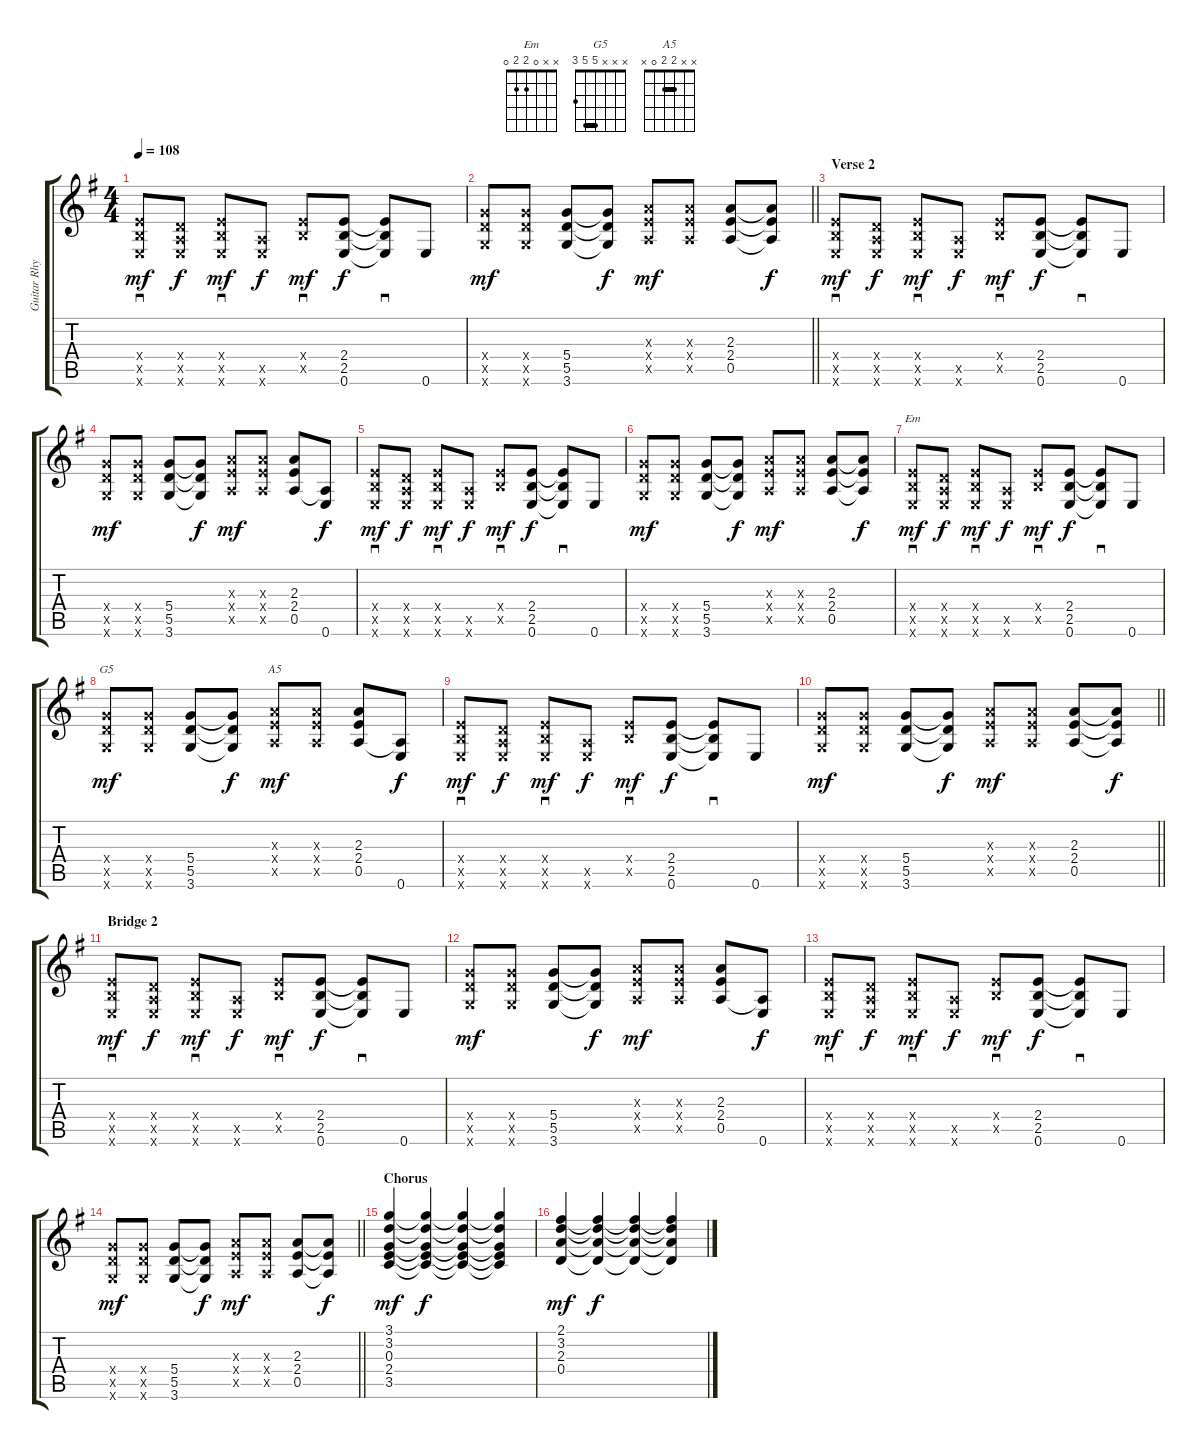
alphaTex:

\track ("Guitar Rhythm" "Guitar Rhy") {instrument distortionguitar}
\staff {score tabs}
\tuning (E4 B3 G3 D3 A2 E2) {hide}
\chord ("Em" x x 0 2 2 0)
\chord ("G5" x x x 5 5 3) {barre 5}
\chord ("A5" x x 2 2 0 x) {barre 2}
\ts (4 4)
\tempo 108
\clef g2
\ks g
(2.4{x} 2.5{x} 0.6{x}).8{sd dy mf} (0.4{x} 0.5{x} 0.6{x}).8{dy f} (2.4{x} 2.5{x} 0.6{x}).8{sd dy mf} (0.5{x} 0.6{x}).8{dy f} (2.4{x} 2.5{x}).8{sd dy mf} (2.4 2.5 0.6).8{dy f} (2.4{t} 2.5{t} 0.6{t}).8{sd} 0.6.8 |
\barLineRight lightlight
(5.4{x} 5.5{x} 3.6{x}).8{dy mf} (5.4{x} 5.5{x} 3.6{x}).8 (5.4 5.5 3.6).8 (5.4{t} 5.5{t} 3.6{t}).8{dy f} (2.3{x} 2.4{x} 0.5{x}).8{dy mf} (2.3{x} 2.4{x} 0.5{x}).8 (2.3 2.4 0.5).8 (2.3{t} 2.4{t} 0.5{t}).8{dy f} |
\section ("" "Verse 2")
(2.4{x} 2.5{x} 0.6{x}).8{sd dy mf} (0.4{x} 0.5{x} 0.6{x}).8{dy f} (2.4{x} 2.5{x} 0.6{x}).8{sd dy mf} (0.5{x} 0.6{x}).8{dy f} (2.4{x} 2.5{x}).8{sd dy mf} (2.4 2.5 0.6).8{dy f} (2.4{t} 2.5{t} 0.6{t}).8{sd} 0.6.8 |
(5.4{x} 5.5{x} 3.6{x}).8{dy mf} (5.4{x} 5.5{x} 3.6{x}).8 (5.4 5.5 3.6).8 (5.4{t} 5.5{t} 3.6{t}).8{dy f} (2.3{x} 2.4{x} 0.5{x}).8{dy mf} (2.3{x} 2.4{x} 0.5{x}).8 (2.3 2.4 0.5).8 (0.5{t} 0.6).8{dy f} |
(2.4{x} 2.5{x} 0.6{x}).8{sd dy mf} (0.4{x} 0.5{x} 0.6{x}).8{dy f} (2.4{x} 2.5{x} 0.6{x}).8{sd dy mf} (0.5{x} 0.6{x}).8{dy f} (2.4{x} 2.5{x}).8{sd dy mf} (2.4 2.5 0.6).8{dy f} (2.4{t} 2.5{t} 0.6{t}).8{sd} 0.6.8 |
(5.4{x} 5.5{x} 3.6{x}).8{dy mf} (5.4{x} 5.5{x} 3.6{x}).8 (5.4 5.5 3.6).8 (5.4{t} 5.5{t} 3.6{t}).8{dy f} (2.3{x} 2.4{x} 0.5{x}).8{dy mf} (2.3{x} 2.4{x} 0.5{x}).8 (2.3 2.4 0.5).8 (2.3{t} 2.4{t} 0.5{t}).8{dy f} |
(2.4{x} 2.5{x} 0.6{x}).8{sd ch "Em" dy mf} (0.4{x} 0.5{x} 0.6{x}).8{dy f} (2.4{x} 2.5{x} 0.6{x}).8{sd dy mf} (0.5{x} 0.6{x}).8{dy f} (2.4{x} 2.5{x}).8{sd dy mf} (2.4 2.5 0.6).8{dy f} (2.4{t} 2.5{t} 0.6{t}).8{sd} 0.6.8 |
(5.4{x} 5.5{x} 3.6{x}).8{ch "G5" dy mf} (5.4{x} 5.5{x} 3.6{x}).8 (5.4 5.5 3.6).8 (5.4{t} 5.5{t} 3.6{t}).8{dy f} (2.3{x} 2.4{x} 0.5{x}).8{ch "A5" dy mf} (2.3{x} 2.4{x} 0.5{x}).8 (2.3 2.4 0.5).8 (0.5{t} 0.6).8{dy f} |
(2.4{x} 2.5{x} 0.6{x}).8{sd dy mf} (0.4{x} 0.5{x} 0.6{x}).8{dy f} (2.4{x} 2.5{x} 0.6{x}).8{sd dy mf} (0.5{x} 0.6{x}).8{dy f} (2.4{x} 2.5{x}).8{sd dy mf} (2.4 2.5 0.6).8{dy f} (2.4{t} 2.5{t} 0.6{t}).8{sd} 0.6.8 |
\barLineRight lightlight
(5.4{x} 5.5{x} 3.6{x}).8{dy mf} (5.4{x} 5.5{x} 3.6{x}).8 (5.4 5.5 3.6).8 (5.4{t} 5.5{t} 3.6{t}).8{dy f} (2.3{x} 2.4{x} 0.5{x}).8{dy mf} (2.3{x} 2.4{x} 0.5{x}).8 (2.3 2.4 0.5).8 (2.3{t} 2.4{t} 0.5{t}).8{dy f} |
\section ("" "Bridge 2")
(2.4{x} 2.5{x} 0.6{x}).8{sd dy mf} (0.4{x} 0.5{x} 0.6{x}).8{dy f} (2.4{x} 2.5{x} 0.6{x}).8{sd dy mf} (0.5{x} 0.6{x}).8{dy f} (2.4{x} 2.5{x}).8{sd dy mf} (2.4 2.5 0.6).8{dy f} (2.4{t} 2.5{t} 0.6{t}).8{sd} 0.6.8 |
(5.4{x} 5.5{x} 3.6{x}).8{dy mf} (5.4{x} 5.5{x} 3.6{x}).8 (5.4 5.5 3.6).8 (5.4{t} 5.5{t} 3.6{t}).8{dy f} (2.3{x} 2.4{x} 0.5{x}).8{dy mf} (2.3{x} 2.4{x} 0.5{x}).8 (2.3 2.4 0.5).8 (0.5{t} 0.6).8{dy f} |
(2.4{x} 2.5{x} 0.6{x}).8{sd dy mf} (0.4{x} 0.5{x} 0.6{x}).8{dy f} (2.4{x} 2.5{x} 0.6{x}).8{sd dy mf} (0.5{x} 0.6{x}).8{dy f} (2.4{x} 2.5{x}).8{sd dy mf} (2.4 2.5 0.6).8{dy f} (2.4{t} 2.5{t} 0.6{t}).8{sd} 0.6.8 |
\barLineRight lightlight
(5.4{x} 5.5{x} 3.6{x}).8{dy mf} (5.4{x} 5.5{x} 3.6{x}).8 (5.4 5.5 3.6).8 (5.4{t} 5.5{t} 3.6{t}).8{dy f} (2.3{x} 2.4{x} 0.5{x}).8{dy mf} (2.3{x} 2.4{x} 0.5{x}).8 (2.3 2.4 0.5).8 (2.3{t} 2.4{t} 0.5{t}).8{dy f} |
\section ("" "Chorus")
(3.1 3.2 0.3 2.4 3.5).4{dy mf} (3.1{t} 3.2{t} 0.3{t} 2.4{t} 3.5{t}).4{dy f} (3.1{t} 3.2{t} 0.3{t} 2.4{t} 3.5{t}).4 (3.1{t} 3.2{t} 0.3{t} 2.4{t} 3.5{t}).4 |
(2.1 3.2 2.3 0.4).4{dy mf} (2.1{t} 3.2{t} 2.3{t} 0.4{t}).4{dy f} (2.1{t} 3.2{t} 2.3{t} 0.4{t}).4 (2.1{t} 3.2{t} 2.3{t} 0.4{t}).4
